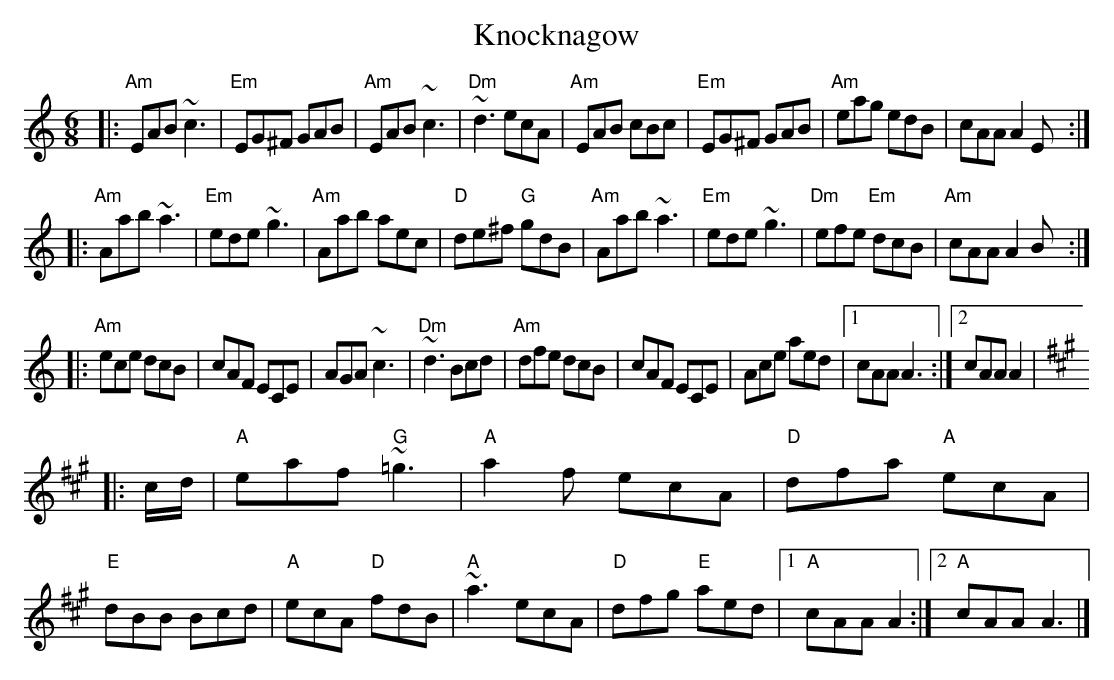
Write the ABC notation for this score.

X:1
T:Knocknagow
M:6/8
L:1/8
K:Am
|:"Am"EAB ~c3| "Em"EG^F GAB|"Am"EAB ~c3| "Dm"~d3 ecA|"Am"EAB cBc|"Em"EG^F GAB|"Am"eag edB|cAA A2 E:|
|:"Am"Aab ~a3| "Em"ede ~g3| "Am"Aab aec|"D"de^f "G"gdB|"Am"Aab ~a3| "Em"ede ~g3| "Dm"efe "Em"dcB|"Am"cAA A2B:|
|:"Am"ece dcB|cAF ECE|AGA ~c3| "Dm"~d3 Bcd|"Am"dfe dcB|cAF ECE|Ace aed|1 cAA A3 :|2 cAA A2 |
K:A
|:c/2d/2|"A"eaf "G"~=g3| "A"a2f ecA|"D"dfa "A"ecA|"E"dBB Bcd|"A"ecA "D"fdB|"A"~a3 ecA|"D"dfg "E"aed|1"A"cAA A2:|2 "A"cAA A3|]
